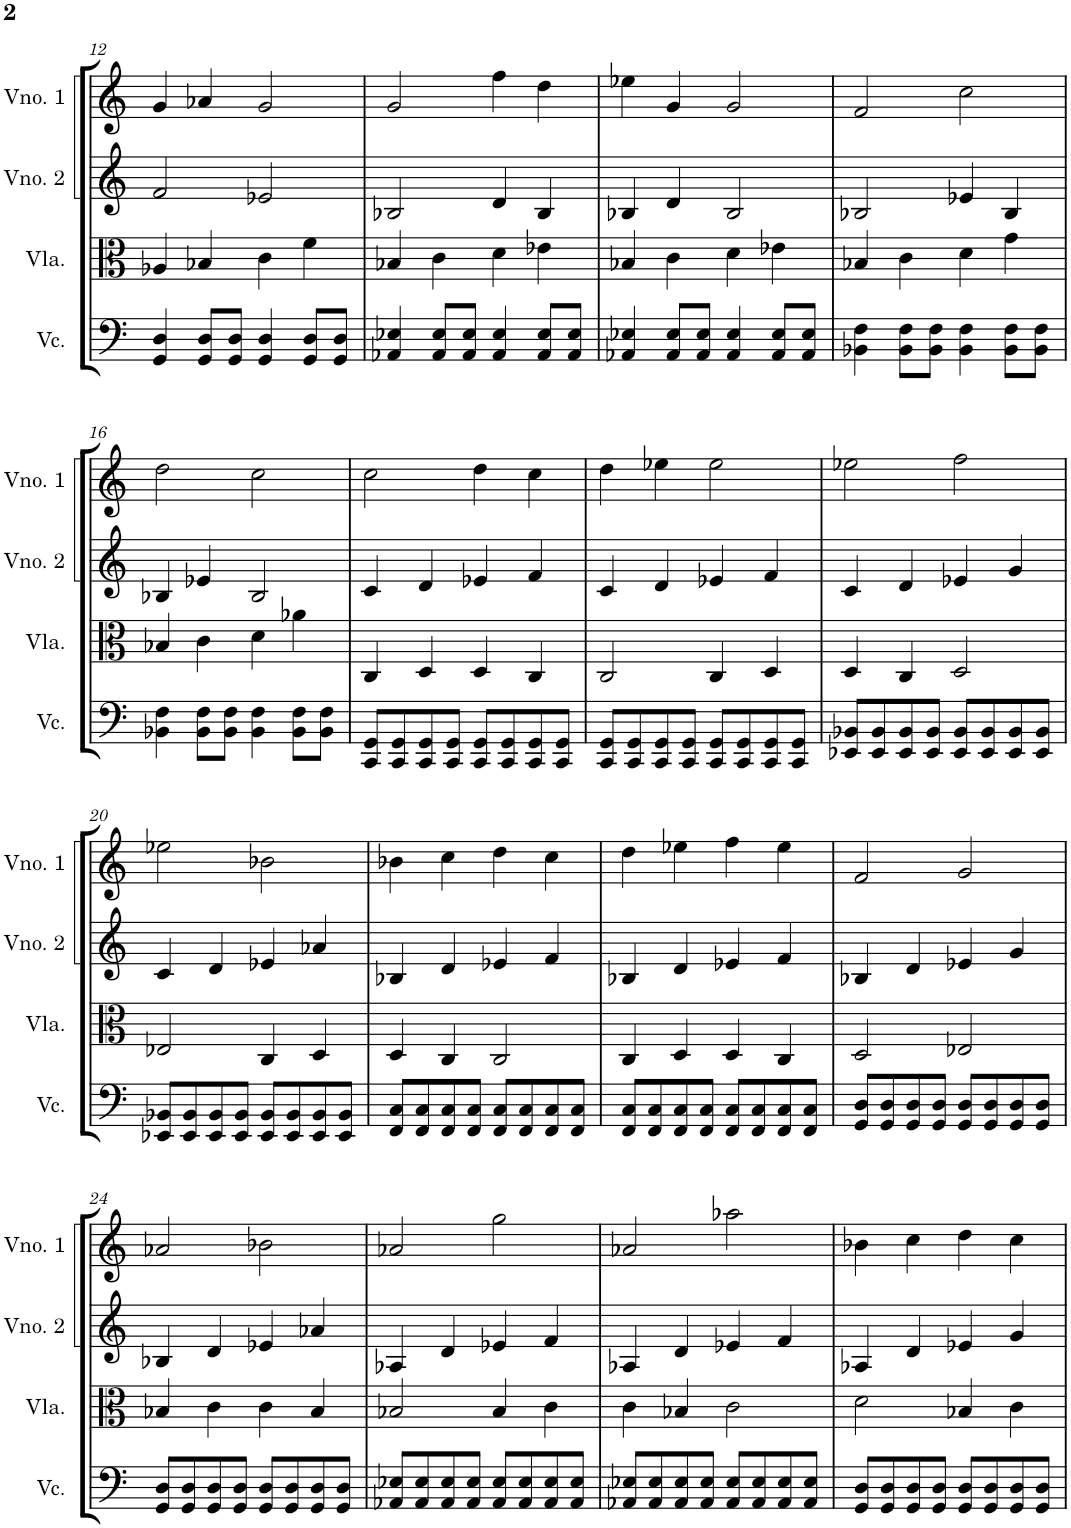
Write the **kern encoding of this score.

**kern	**kern	**kern	**kern
*part4	*part3	*part2	*part1
*staff4	*staff3	*staff2	*staff1
*I"Violoncelo	*I"Viola	*I"Violino 2	*I"Violino 1
*I'Vc.	*I'Vla.	*I'Vno. 2	*I'Vno. 1
!!LO:PB:g=z
*clefF4	*clefC3	*clefG2	*clefG2
*k[]	*k[]	*k[]	*k[]
*M4/4	*M4/4	*M4/4	*M4/4
=12	=12	=12	=12
4GG/ 4D/	4A-X/	2f/	4g/
8GG/ 8D/L	4B-X/	.	4a-X/
8GG/ 8D/J	.	.	.
4GG/ 4D/	4c\	2e-X/	2g/
8GG/ 8D/L	4f\	.	.
8GG/ 8D/J	.	.	.
=13	=13	=13	=13
4AA-X/ 4E-X/	4B-X/	2B-X/	2g/
8AA-/ 8E-/L	4c\	.	.
8AA-/ 8E-/J	.	.	.
4AA-/ 4E-/	4d\	4d/	4ff\
8AA-/ 8E-/L	4e-X\	4B-/	4dd\
8AA-/ 8E-/J	.	.	.
=14	=14	=14	=14
4AA-X/ 4E-X/	4B-X/	4B-X/	4ee-X\
8AA-/ 8E-/L	4c\	4d/	4g/
8AA-/ 8E-/J	.	.	.
4AA-/ 4E-/	4d\	2B-/	2g/
8AA-/ 8E-/L	4e-X\	.	.
8AA-/ 8E-/J	.	.	.
=15	=15	=15	=15
4BB-X\ 4F\	4B-X/	2B-X/	2f/
8BB-\ 8F\L	4c\	.	.
8BB-\ 8F\J	.	.	.
4BB-\ 4F\	4d\	4e-X/	2cc\
8BB-\ 8F\L	4g\	4B-/	.
8BB-\ 8F\J	.	.	.
!!LO:LB:g=z
=16	=16	=16	=16
4BB-X\ 4F\	4B-X/	4B-X/	2dd\
8BB-\ 8F\L	4c\	4e-X/	.
8BB-\ 8F\J	.	.	.
4BB-\ 4F\	4d\	2B-/	2cc\
8BB-\ 8F\L	4a-X\	.	.
8BB-\ 8F\J	.	.	.
=17	=17	=17	=17
8CC/ 8GG/L	4C/	4c/	2cc\
8CC/ 8GG/	.	.	.
8CC/ 8GG/	4D/	4d/	.
8CC/ 8GG/J	.	.	.
8CC/ 8GG/L	4D/	4e-X/	4dd\
8CC/ 8GG/	.	.	.
8CC/ 8GG/	4C/	4f/	4cc\
8CC/ 8GG/J	.	.	.
=18	=18	=18	=18
8CC/ 8GG/L	2C/	4c/	4dd\
8CC/ 8GG/	.	.	.
8CC/ 8GG/	.	4d/	4ee-X\
8CC/ 8GG/J	.	.	.
8CC/ 8GG/L	4C/	4e-X/	2ee-\
8CC/ 8GG/	.	.	.
8CC/ 8GG/	4D/	4f/	.
8CC/ 8GG/J	.	.	.
=19	=19	=19	=19
8EE-X/ 8BB-X/L	4D/	4c/	2ee-X\
8EE-/ 8BB-/	.	.	.
8EE-/ 8BB-/	4C/	4d/	.
8EE-/ 8BB-/J	.	.	.
8EE-/ 8BB-/L	2D/	4e-X/	2ff\
8EE-/ 8BB-/	.	.	.
8EE-/ 8BB-/	.	4g/	.
8EE-/ 8BB-/J	.	.	.
!!LO:LB:g=z
=20	=20	=20	=20
8EE-X/ 8BB-X/L	2E-X/	4c/	2ee-X\
8EE-/ 8BB-/	.	.	.
8EE-/ 8BB-/	.	4d/	.
8EE-/ 8BB-/J	.	.	.
8EE-/ 8BB-/L	4C/	4e-X/	2b-X\
8EE-/ 8BB-/	.	.	.
8EE-/ 8BB-/	4D/	4a-X/	.
8EE-/ 8BB-/J	.	.	.
=21	=21	=21	=21
8FF/ 8C/L	4D/	4B-X/	4b-X\
8FF/ 8C/	.	.	.
8FF/ 8C/	4C/	4d/	4cc\
8FF/ 8C/J	.	.	.
8FF/ 8C/L	2C/	4e-X/	4dd\
8FF/ 8C/	.	.	.
8FF/ 8C/	.	4f/	4cc\
8FF/ 8C/J	.	.	.
=22	=22	=22	=22
8FF/ 8C/L	4C/	4B-X/	4dd\
8FF/ 8C/	.	.	.
8FF/ 8C/	4D/	4d/	4ee-X\
8FF/ 8C/J	.	.	.
8FF/ 8C/L	4D/	4e-X/	4ff\
8FF/ 8C/	.	.	.
8FF/ 8C/	4C/	4f/	4ee-\
8FF/ 8C/J	.	.	.
=23	=23	=23	=23
8GG/ 8D/L	2D/	4B-X/	2f/
8GG/ 8D/	.	.	.
8GG/ 8D/	.	4d/	.
8GG/ 8D/J	.	.	.
8GG/ 8D/L	2E-X/	4e-X/	2g/
8GG/ 8D/	.	.	.
8GG/ 8D/	.	4g/	.
8GG/ 8D/J	.	.	.
!!LO:LB:g=z
=24	=24	=24	=24
8GG/ 8D/L	4B-X/	4B-X/	2a-X/
8GG/ 8D/	.	.	.
8GG/ 8D/	4c\	4d/	.
8GG/ 8D/J	.	.	.
8GG/ 8D/L	4c\	4e-X/	2b-X\
8GG/ 8D/	.	.	.
8GG/ 8D/	4B-/	4a-X/	.
8GG/ 8D/J	.	.	.
=25	=25	=25	=25
8AA-X/ 8E-X/L	2B-X/	4A-X/	2a-X/
8AA-/ 8E-/	.	.	.
8AA-/ 8E-/	.	4d/	.
8AA-/ 8E-/J	.	.	.
8AA-/ 8E-/L	4B-/	4e-X/	2gg\
8AA-/ 8E-/	.	.	.
8AA-/ 8E-/	4c\	4f/	.
8AA-/ 8E-/J	.	.	.
=26	=26	=26	=26
8AA-X/ 8E-X/L	4c\	4A-X/	2a-X/
8AA-/ 8E-/	.	.	.
8AA-/ 8E-/	4B-X/	4d/	.
8AA-/ 8E-/J	.	.	.
8AA-/ 8E-/L	2c\	4e-X/	2aa-X\
8AA-/ 8E-/	.	.	.
8AA-/ 8E-/	.	4f/	.
8AA-/ 8E-/J	.	.	.
=27	=27	=27	=27
8GG/ 8D/L	2d\	4A-X/	4b-X\
8GG/ 8D/	.	.	.
8GG/ 8D/	.	4d/	4cc\
8GG/ 8D/J	.	.	.
8GG/ 8D/L	4B-X/	4e-X/	4dd\
8GG/ 8D/	.	.	.
8GG/ 8D/	4c\	4g/	4cc\
8GG/ 8D/J	.	.	.
=	=	=	=
*-	*-	*-	*-
